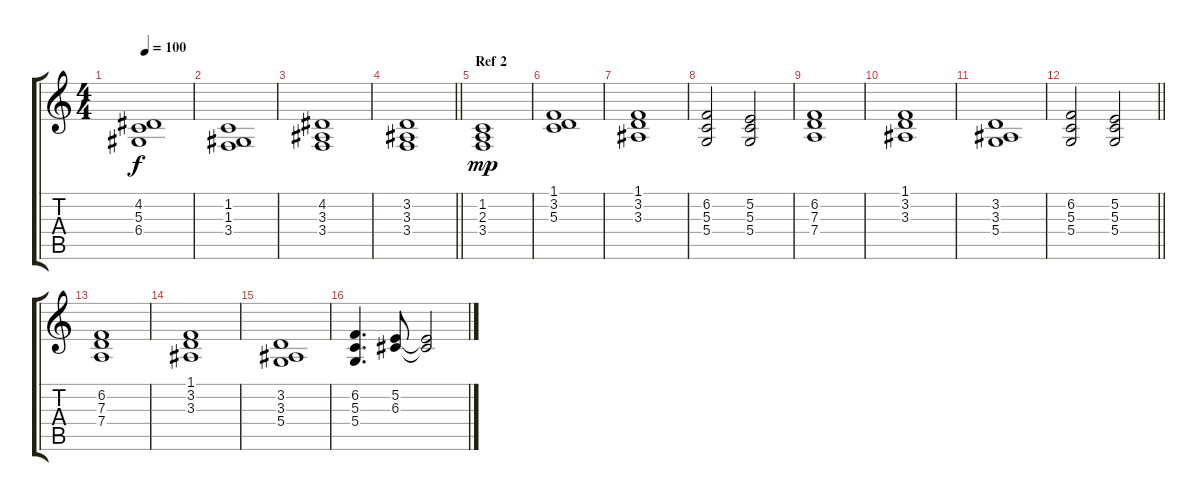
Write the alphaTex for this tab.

\track "" {instrument pad2warm}
\staff {score tabs}
\tuning (E4 B3 G3 D3 A2 E2) {hide}
\ts (4 4)
\tempo 100
\clef g2
\ks c
(4.2 5.3 6.4).1{dy f} |
(1.2 1.3 3.4).1 |
(4.2 3.3 3.4).1 |
\barLineRight lightlight
(3.2 3.3 3.4).1 |
\section ("" "Ref 2")
(1.2 2.3 3.4).1{dy mp} |
(1.1 3.2 5.3).1 |
(1.1 3.2 3.3).1 |
(6.2 5.3 5.4).2 (5.2 5.3 5.4).2 |
(6.2 7.3 7.4).1 |
(1.1 3.2 3.3).1 |
(3.2 3.3 5.4).1 |
\barLineRight lightlight
(6.2 5.3 5.4).2 (5.2 5.3 5.4).2 |
(6.2 7.3 7.4).1 |
(1.1 3.2 3.3).1 |
(3.2 3.3 5.4).1 |
(6.2 5.3 5.4).4{d} (5.2 6.3).8 (5.2{t} 6.3{t}).2
